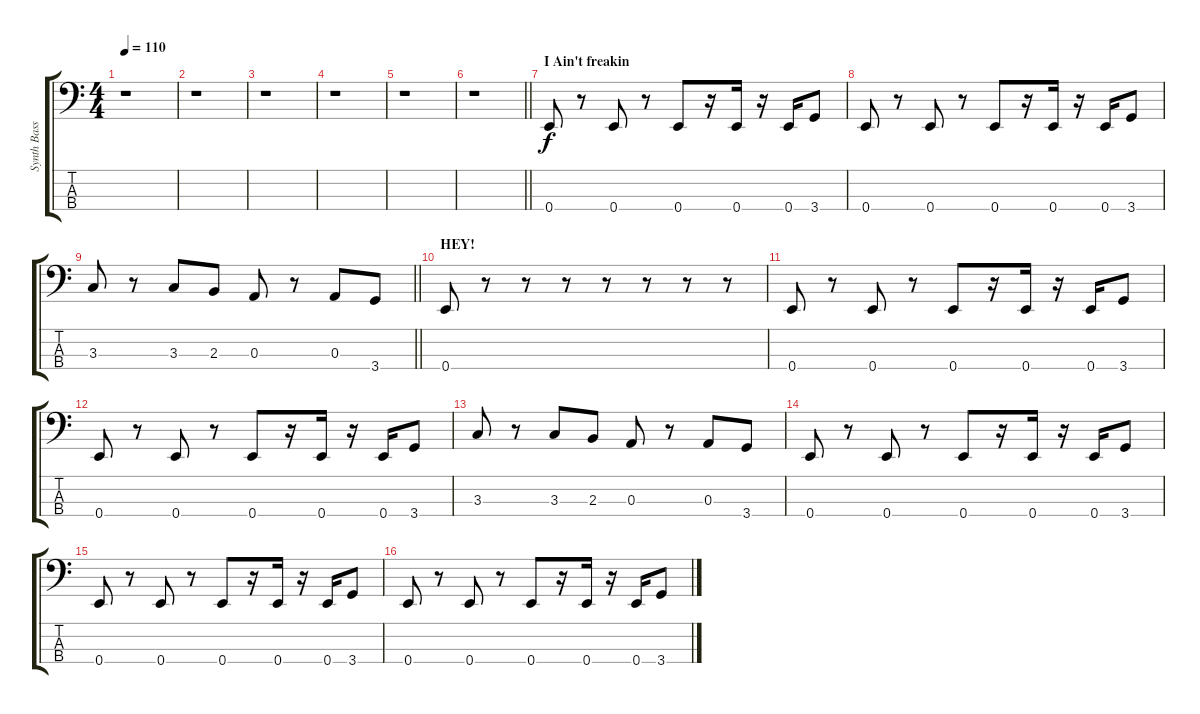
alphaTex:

\track ("Synth Bass" "Synth Bass") {instrument synthbass2}
\staff {score tabs}
\tuning (G2 D2 A1 E1) {hide}
\ts (4 4)
\tempo 110
\clef f4
\ks c
r.1{dy f} |
r.1 |
r.1 |
r.1 |
r.1 |
\barLineRight lightlight
r.1 |
\section ("" "I Ain't freakin")
0.4.8 r.8 0.4.8 r.8 0.4.8 r.16 0.4.16 r.16 0.4.16 3.4.8 |
0.4.8 r.8 0.4.8 r.8 0.4.8 r.16 0.4.16 r.16 0.4.16 3.4.8 |
\barLineRight lightlight
3.3.8 r.8 3.3.8 2.3.8 0.3.8 r.8 0.3.8 3.4.8 |
\section ("" "HEY!")
0.4.8 r.8 r.8 r.8 r.8 r.8 r.8 r.8 |
0.4.8 r.8 0.4.8 r.8 0.4.8 r.16 0.4.16 r.16 0.4.16 3.4.8 |
0.4.8 r.8 0.4.8 r.8 0.4.8 r.16 0.4.16 r.16 0.4.16 3.4.8 |
3.3.8 r.8 3.3.8 2.3.8 0.3.8 r.8 0.3.8 3.4.8 |
0.4.8 r.8 0.4.8 r.8 0.4.8 r.16 0.4.16 r.16 0.4.16 3.4.8 |
0.4.8 r.8 0.4.8 r.8 0.4.8 r.16 0.4.16 r.16 0.4.16 3.4.8 |
0.4.8 r.8 0.4.8 r.8 0.4.8 r.16 0.4.16 r.16 0.4.16 3.4.8
